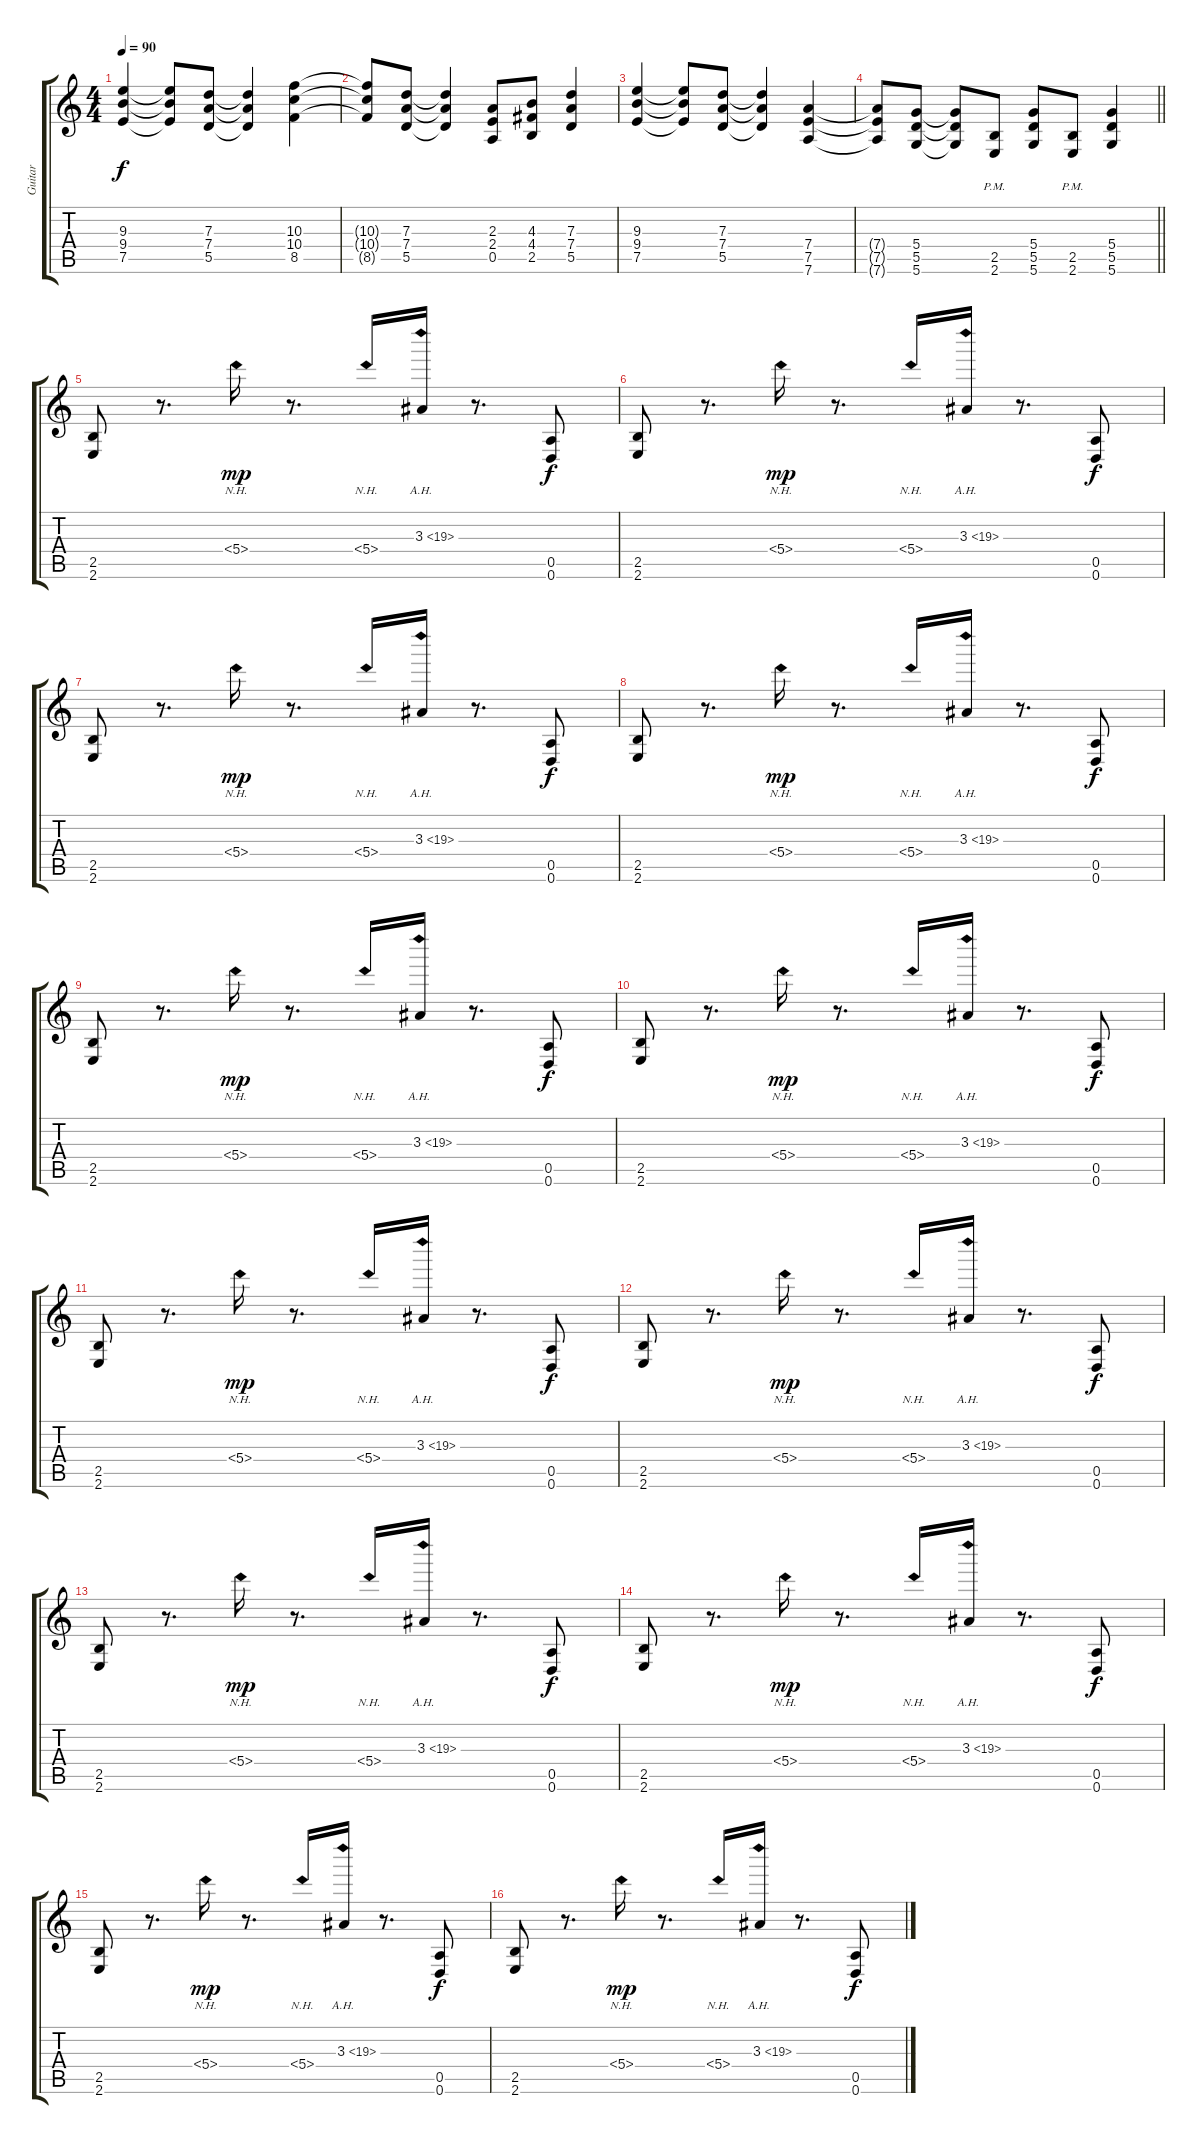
\track ("Guitar" "Guitar") {instrument overdrivenguitar}
\staff {score tabs}
\tuning (E4 B3 G3 D3 A2 D2) {hide}
\ts (4 4)
\tempo 90
\clef g2
\ks c
(9.3 9.4 7.5).4{dy f} (9.3{t} 9.4{t} 7.5{t}).8 (7.3 7.4 5.5).8 (7.3{t} 7.4{t} 5.5{t}).4 (10.3 10.4 8.5).4 |
(10.3{t} 10.4{t} 8.5{t}).8 (7.3 7.4 5.5).8 (7.3{t} 7.4{t} 5.5{t}).4 (2.3 2.4 0.5).8 (4.3 4.4 2.5).8 (7.3 7.4 5.5).4 |
(9.3 9.4 7.5).4 (9.3{t} 9.4{t} 7.5{t}).8 (7.3 7.4 5.5).8 (7.3{t} 7.4{t} 5.5{t}).4 (7.4 7.5 7.6).4 |
\barLineRight lightlight
(7.4{t} 7.5{t} 7.6{t}).8 (5.4 5.5 5.6).8 (5.4{t} 5.5{t} 5.6{t}).8 (2.5{pm} 2.6{pm}).8 (5.4 5.5 5.6).8 (2.5{pm} 2.6{pm}).8 (5.4 5.5 5.6).4 |
\section ("" "")
(2.5 2.6).8 r.8{d} 5.4{nh}.16{dy mp} r.8{d} 5.4{nh}.16 3.3{ah 16}.16 r.8{d} (0.5 0.6).8{dy f} |
(2.5 2.6).8 r.8{d} 5.4{nh}.16{dy mp} r.8{d} 5.4{nh}.16 3.3{ah 16}.16 r.8{d} (0.5 0.6).8{dy f} |
(2.5 2.6).8 r.8{d} 5.4{nh}.16{dy mp} r.8{d} 5.4{nh}.16 3.3{ah 16}.16 r.8{d} (0.5 0.6).8{dy f} |
(2.5 2.6).8 r.8{d} 5.4{nh}.16{dy mp} r.8{d} 5.4{nh}.16 3.3{ah 16}.16 r.8{d} (0.5 0.6).8{dy f} |
(2.5 2.6).8 r.8{d} 5.4{nh}.16{dy mp} r.8{d} 5.4{nh}.16 3.3{ah 16}.16 r.8{d} (0.5 0.6).8{dy f} |
(2.5 2.6).8 r.8{d} 5.4{nh}.16{dy mp} r.8{d} 5.4{nh}.16 3.3{ah 16}.16 r.8{d} (0.5 0.6).8{dy f} |
(2.5 2.6).8 r.8{d} 5.4{nh}.16{dy mp} r.8{d} 5.4{nh}.16 3.3{ah 16}.16 r.8{d} (0.5 0.6).8{dy f} |
(2.5 2.6).8 r.8{d} 5.4{nh}.16{dy mp} r.8{d} 5.4{nh}.16 3.3{ah 16}.16 r.8{d} (0.5 0.6).8{dy f} |
(2.5 2.6).8 r.8{d} 5.4{nh}.16{dy mp} r.8{d} 5.4{nh}.16 3.3{ah 16}.16 r.8{d} (0.5 0.6).8{dy f} |
(2.5 2.6).8 r.8{d} 5.4{nh}.16{dy mp} r.8{d} 5.4{nh}.16 3.3{ah 16}.16 r.8{d} (0.5 0.6).8{dy f} |
(2.5 2.6).8 r.8{d} 5.4{nh}.16{dy mp} r.8{d} 5.4{nh}.16 3.3{ah 16}.16 r.8{d} (0.5 0.6).8{dy f} |
(2.5 2.6).8 r.8{d} 5.4{nh}.16{dy mp} r.8{d} 5.4{nh}.16 3.3{ah 16}.16 r.8{d} (0.5 0.6).8{dy f}
